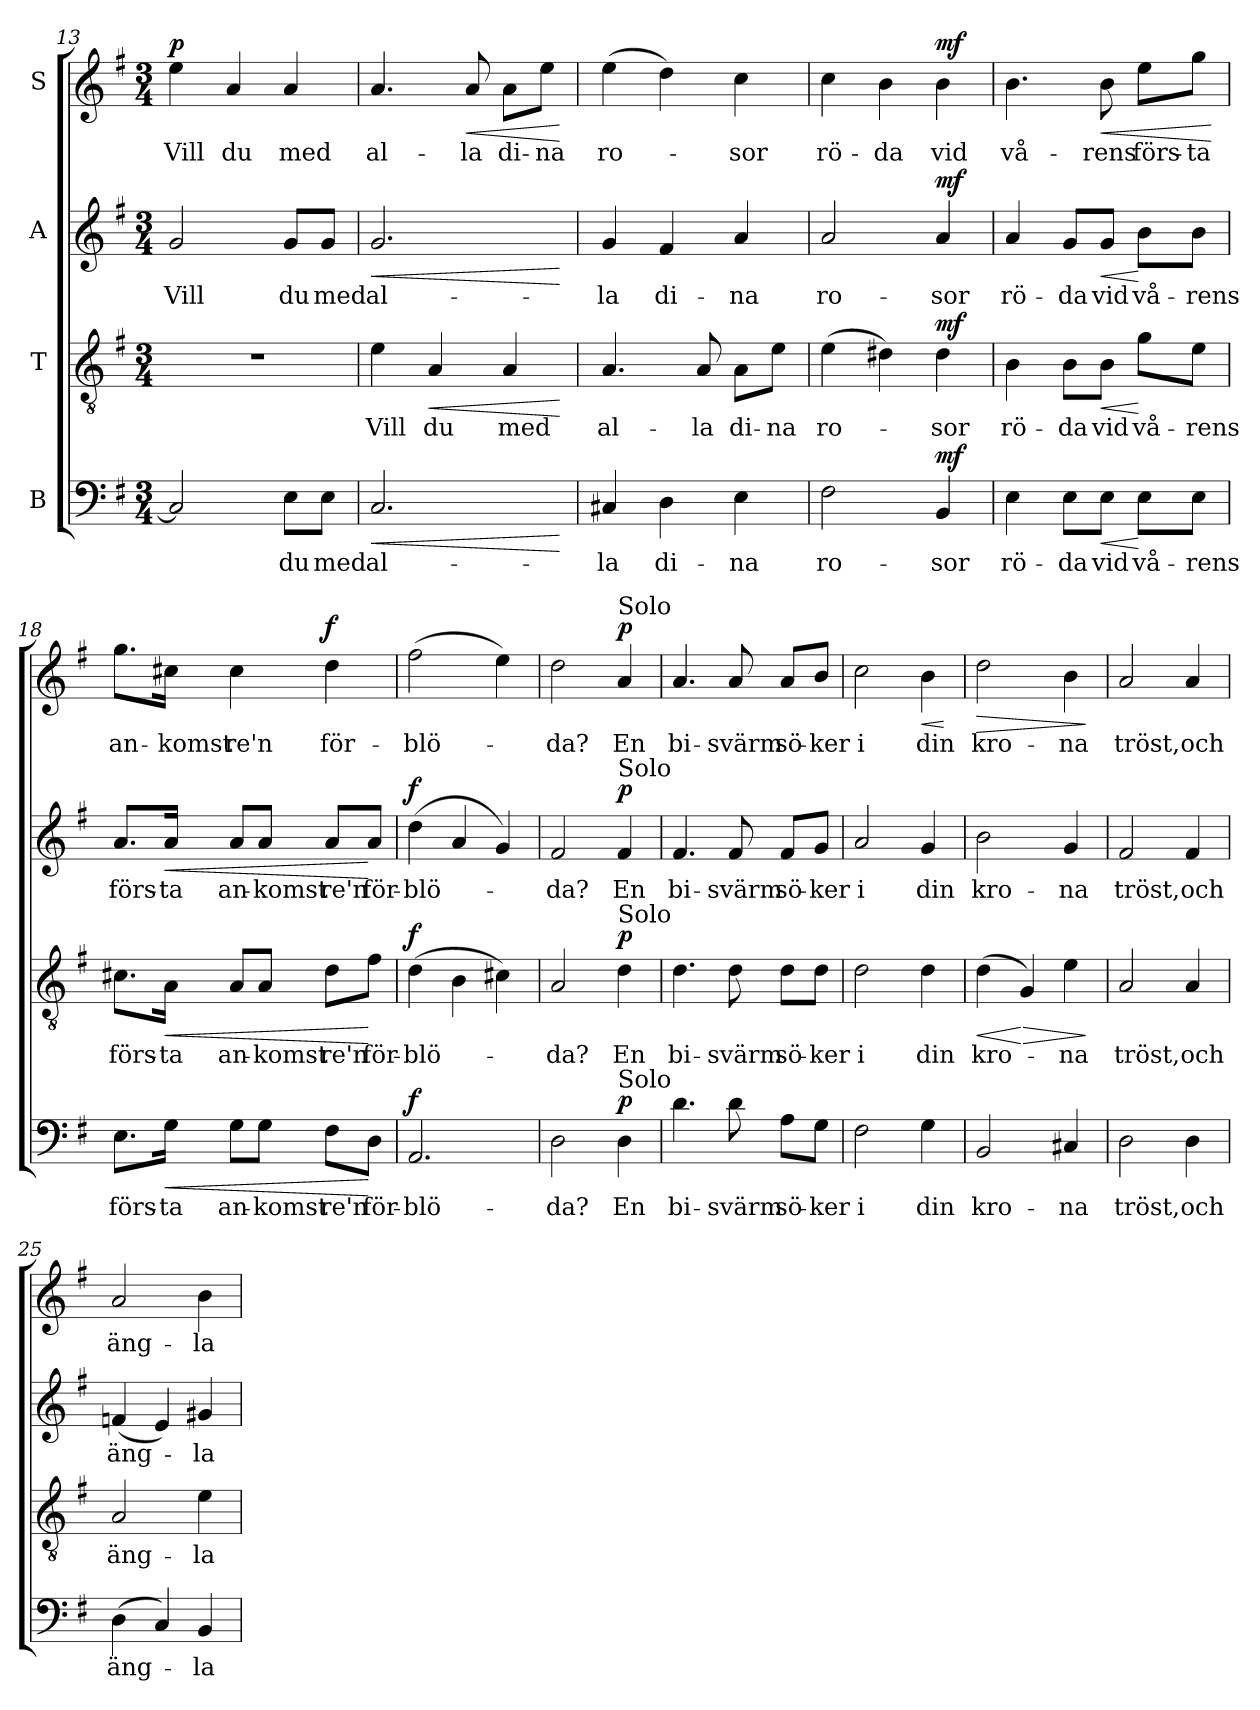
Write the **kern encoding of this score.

**kern	**text	**dynam	**kern	**text	**dynam	**kern	**text	**dynam	**kern	**text	**dynam
*part4	*part4	*part4	*part3	*part3	*part3	*part2	*part2	*part2	*part1	*part1	*part1
*staff4	*staff4	*staff4	*staff3	*staff3	*staff3	*staff2	*staff2	*staff2	*staff1	*staff1	*staff1
*I"B	*	*	*I"T	*	*	*I"A	*	*	*I"S	*	*
*clefF4	*	*	*clefGv2	*	*	*clefG2	*	*	*clefG2	*	*
*k[f#]	*	*	*k[f#]	*	*	*k[f#]	*	*	*k[f#]	*	*
*G:	*	*	*G:	*	*	*G:	*	*	*G:	*	*
*M3/4	*	*	*M3/4	*	*	*M3/4	*	*	*M3/4	*	*
=13	=13	=13	=13	=13	=13	=13	=13	=13	=13	=13	=13
!	!	!	!	!	!	!	!LO:LY:b	!	!	!LO:LY:b	!LO:DY:a
2C/]	.	.	2.r	.	.	2g/	Vill	.	4ee\	Vill	p
!	!	!	!	!	!	!	!	!	!	!LO:LY:b	!
.	.	.	.	.	.	.	.	.	4a/	du	.
!	!LO:LY:b	!	!	!	!	!	!LO:LY:b	!	!	!LO:LY:b	!
8E\L	du	.	.	.	.	8g/L	du	.	4a/	med	.
!	!LO:LY:b	!	!	!	!	!	!LO:LY:b	!	!	!	!
8E\J	med	.	.	.	.	8g/J	med	.	.	.	.
!!LO:LB:g=z
=14	=14	=14	=14	=14	=14	=14	=14	=14	=14	=14	=14
!	!LO:LY:b	!LO:HP:b	!	!LO:LY:b	!	!	!LO:LY:b	!LO:HP:b	!	!LO:LY:b	!
2.C/	al-	<	4e\	Vill	.	2.g/	al-	<	4.a/	al-	.
!	!	!	!	!LO:LY:b	!LO:HP:b	!	!	!	!	!	!
.	.	.	4A/	du	<	.	.	.	.	.	.
!	!	!	!	!	!	!	!	!	!	!LO:LY:b	!LO:HP:b
.	.	.	.	.	.	.	.	.	8a/	-la	<
!	!	!	!	!LO:LY:b	!	!	!	!	!	!LO:LY:b	!
.	.	.	4A/	med	.	.	.	.	8a\L	di-	.
!	!	!	!	!	!	!	!	!	!	!LO:LY:b	!
.	.	.	.	.	.	.	.	.	8ee\J	-na	.
.	.	[	.	.	[	.	.	[	.	.	[
=15	=15	=15	=15	=15	=15	=15	=15	=15	=15	=15	=15
!	!LO:LY:b	!	!	!LO:LY:b	!	!	!LO:LY:b	!	!	!LO:LY:b	!
4C#X/	-la	.	4.A/	al-	.	4g/	-la	.	(>4ee\	ro-	.
!	!LO:LY:b	!	!	!	!	!	!LO:LY:b	!	!	!	!
4D\	di-	.	.	.	.	4f#/	di-	.	4dd\)	.	.
!	!	!	!	!LO:LY:b	!	!	!	!	!	!	!
.	.	.	8A/	-la	.	.	.	.	.	.	.
!	!LO:LY:b	!	!	!LO:LY:b	!	!	!LO:LY:b	!	!	!LO:LY:b	!
4E\	-na	.	8A\L	di-	.	4a/	-na	.	4cc\	-sor	.
!	!	!	!	!LO:LY:b	!	!	!	!	!	!	!
.	.	.	8e\J	-na	.	.	.	.	.	.	.
=16	=16	=16	=16	=16	=16	=16	=16	=16	=16	=16	=16
!	!LO:LY:b	!	!	!LO:LY:b	!	!	!LO:LY:b	!	!	!LO:LY:b	!
2F#\	ro-	.	(>4e\	ro-	.	2a/	ro-	.	4cc\	rö-	.
!	!	!	!	!	!	!	!	!	!	!LO:LY:b	!
.	.	.	4d#X\)	.	.	.	.	.	4b\	-da	.
!	!LO:LY:b	!LO:DY:a	!	!LO:LY:b	!LO:DY:a	!	!LO:LY:b	!LO:DY:a	!	!LO:LY:b	!LO:DY:a
4BB/	-sor	mf	4d#\	-sor	mf	4a/	-sor	mf	4b\	vid	mf
=17	=17	=17	=17	=17	=17	=17	=17	=17	=17	=17	=17
!	!LO:LY:b	!	!	!LO:LY:b	!	!	!LO:LY:b	!	!	!LO:LY:b	!
4E\	rö-	.	4B\	rö-	.	4a/	rö-	.	4.b\	vå-	.
!	!LO:LY:b	!	!	!LO:LY:b	!	!	!LO:LY:b	!	!	!	!
8E\L	-da	.	8B\L	-da	.	8g/L	-da	.	.	.	.
!	!LO:LY:b	!LO:HP:b	!	!LO:LY:b	!LO:HP:b	!	!LO:LY:b	!LO:HP:b	!	!LO:LY:b	!LO:HP:b
8E\J	vid	<	8B\J	vid	<	8g/J	vid	<	8b\	-rens	<
!	!LO:LY:b	!	!	!LO:LY:b	!	!	!LO:LY:b	!	!	!LO:LY:b	!
8E\L	vå-	[	8g\L	vå-	[	8b\L	vå-	[	8ee\L	förs-	.
!	!LO:LY:b	!	!	!LO:LY:b	!	!	!LO:LY:b	!	!	!LO:LY:b	!
8E\J	-rens	.	8e\J	-rens	.	8b\J	-rens	.	8gg\J	-ta	.
.	.	.	.	.	.	.	.	.	.	.	[
=18	=18	=18	=18	=18	=18	=18	=18	=18	=18	=18	=18
!	!LO:LY:b	!	!	!LO:LY:b	!	!	!LO:LY:b	!	!	!LO:LY:b	!
8.E\L	förs-	.	8.c#X\L	förs-	.	8.a/L	förs-	.	8.gg\L	an-	.
!	!LO:LY:b	!LO:HP:b	!	!LO:LY:b	!LO:HP:b	!	!LO:LY:b	!LO:HP:b	!	!LO:LY:b	!
16G\Jk	-ta	<	16A\Jk	-ta	<	16a/Jk	-ta	<	16cc#X\Jk	-komst	.
!	!LO:LY:b	!	!	!LO:LY:b	!	!	!LO:LY:b	!	!	!LO:LY:b	!
8G\L	an-	.	8A/L	an-	.	8a/L	an-	.	4cc#\	re'n	.
!	!LO:LY:b	!	!	!LO:LY:b	!	!	!LO:LY:b	!	!	!	!
8G\J	-komst	.	8A/J	-komst	.	8a/J	-komst	.	.	.	.
!	!LO:LY:b	!	!	!LO:LY:b	!	!	!LO:LY:b	!	!	!LO:LY:b	!LO:DY:a
8F#\L	re'n	.	8d\L	re'n	.	8a/L	re'n	.	4dd\	för-	f
!	!LO:LY:b	!	!	!LO:LY:b	!	!	!LO:LY:b	!	!	!	!
8D\J	för-	[	8f#\J	för-	[	8a/J	för-	[	.	.	.
=19	=19	=19	=19	=19	=19	=19	=19	=19	=19	=19	=19
!	!LO:LY:b	!LO:DY:a	!	!LO:LY:b	!LO:DY:a	!	!LO:LY:b	!LO:DY:a	!	!LO:LY:b	!
2.AA/	-blö-	f	(>4d\	-blö-	f	(>4dd\	-blö-	f	(>2ff#\	-blö-	.
.	.	.	4B\	.	.	4a/	.	.	.	.	.
.	.	.	4c#X\)	.	.	4g/)	.	.	4ee\)	.	.
!!LO:PB:g=z
=20	=20	=20	=20	=20	=20	=20	=20	=20	=20	=20	=20
!	!LO:LY:b	!	!	!LO:LY:b	!	!	!LO:LY:b	!	!	!LO:LY:b	!
2D\	-da?	.	2A/	-da?	.	2f#/	-da?	.	2dd\	-da?	.
!	!	!	!	!	!	!	!	!	!LO:TX:a:t=Solo	!	!
!	!	!	!	!	!	!LO:TX:a:t=Solo	!	!	!	!	!
!	!	!	!LO:TX:a:t=Solo	!	!	!	!	!	!	!	!
!LO:TX:a:t=Solo	!	!	!	!	!	!	!	!	!	!	!
!	!LO:LY:b	!LO:DY:a	!	!LO:LY:b	!LO:DY:a	!	!LO:LY:b	!LO:DY:a	!	!LO:LY:b	!LO:DY:a
4D\	En	p	4d\	En	p	4f#/	En	p	4a/	En	p
=21	=21	=21	=21	=21	=21	=21	=21	=21	=21	=21	=21
!	!LO:LY:b	!	!	!LO:LY:b	!	!	!LO:LY:b	!	!	!LO:LY:b	!
4.d\	bi-	.	4.d\	bi-	.	4.f#/	bi-	.	4.a/	bi-	.
!	!LO:LY:b	!	!	!LO:LY:b	!	!	!LO:LY:b	!	!	!LO:LY:b	!
8d\	-svärm	.	8d\	-svärm	.	8f#/	-svärm	.	8a/	-svärm	.
!	!LO:LY:b	!	!	!LO:LY:b	!	!	!LO:LY:b	!	!	!LO:LY:b	!
8A\L	sö-	.	8d\L	sö-	.	8f#/L	sö-	.	8a/L	sö-	.
!	!LO:LY:b	!	!	!LO:LY:b	!	!	!LO:LY:b	!	!	!LO:LY:b	!
8G\J	-ker	.	8d\J	-ker	.	8g/J	-ker	.	8b/J	-ker	.
=22	=22	=22	=22	=22	=22	=22	=22	=22	=22	=22	=22
!	!LO:LY:b	!	!	!LO:LY:b	!	!	!LO:LY:b	!	!	!LO:LY:b	!
2F#\	i	.	2d\	i	.	2a/	i	.	2cc\	i	.
!	!LO:LY:b	!	!	!LO:LY:b	!	!	!LO:LY:b	!	!	!LO:LY:b	!LO:HP:b
4G\	din	.	4d\	din	.	4g/	din	.	4b\	din	<
.	.	.	.	.	.	.	.	.	.	.	[
=23	=23	=23	=23	=23	=23	=23	=23	=23	=23	=23	=23
!	!LO:LY:b	!	!	!LO:LY:b	!LO:HP:b	!	!LO:LY:b	!	!	!LO:LY:b	!LO:HP:b
2BB/	kro-	.	(>4d\	kro-	<	2b\	kro-	.	2dd\	kro-	>
!	!	!	!	!	!LO:HP:n=1:b	!	!	!	!	!	!
.	.	.	4G/)	.	[ >	.	.	.	.	.	.
!	!LO:LY:b	!	!	!LO:LY:b	!	!	!LO:LY:b	!	!	!LO:LY:b	!
4C#X/	-na	.	4e\	-na	.	4g/	-na	.	4b\	-na	.
.	.	.	.	.	]	.	.	.	.	.	]
=24	=24	=24	=24	=24	=24	=24	=24	=24	=24	=24	=24
!	!LO:LY:b	!	!	!LO:LY:b	!	!	!LO:LY:b	!	!	!LO:LY:b	!
2D\	tröst,	.	2A/	tröst,	.	2f#/	tröst,	.	2a/	tröst,	.
!	!LO:LY:b	!	!	!LO:LY:b	!	!	!LO:LY:b	!	!	!LO:LY:b	!
4D\	och	.	4A/	och	.	4f#/	och	.	4a/	och	.
=25	=25	=25	=25	=25	=25	=25	=25	=25	=25	=25	=25
!	!LO:LY:b	!	!	!LO:LY:b	!	!	!LO:LY:b	!	!	!LO:LY:b	!
(>4D\	äng-	.	2A/	äng-	.	(<4fn/	äng-	.	2a/	äng-	.
4C/)	.	.	.	.	.	4e/)	.	.	.	.	.
!	!LO:LY:b	!	!	!LO:LY:b	!	!	!LO:LY:b	!	!	!LO:LY:b	!
4BB/	-la-	.	4e\	-la-	.	4g#X/	-la-	.	4b\	-la-	.
=	=	=	=	=	=	=	=	=	=	=	=
*-	*-	*-	*-	*-	*-	*-	*-	*-	*-	*-	*-
